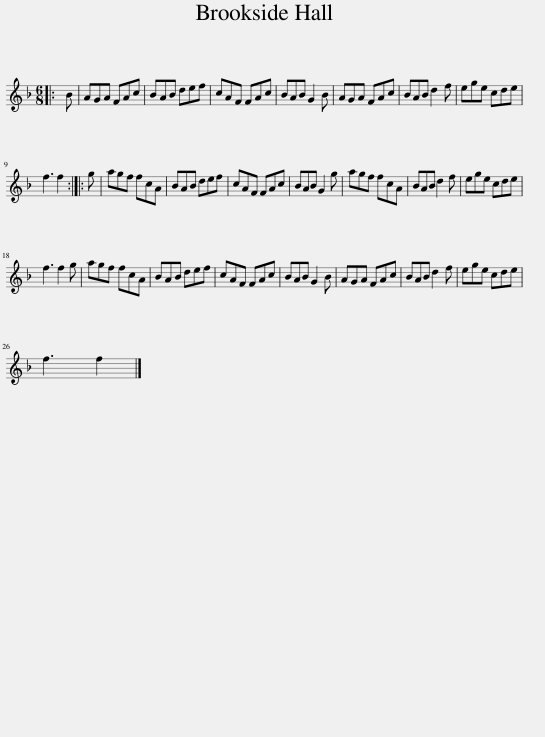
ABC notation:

X:1
L:1/8
M:6/8
I:linebreak $
K:F
V:1 treble
V:1
|: B | AGA FAc | BAB def | cAF FAc | BAB G2 B | %5
 AGA FAc | BAB d2 f | ege cde |$ f3 f2 :: g | %10
 agf fcA | BAB def | cAF FAc | BAB G2 g | agf fcA | %15
 BAB d2 f | ege cde |$ f3 f2 g | agf fcA | BAB def | %20
 cAF FAc | BAB G2 B | AGA FAc | BAB d2 f | ege cde |$ %25
 f3 f2 |] %26
